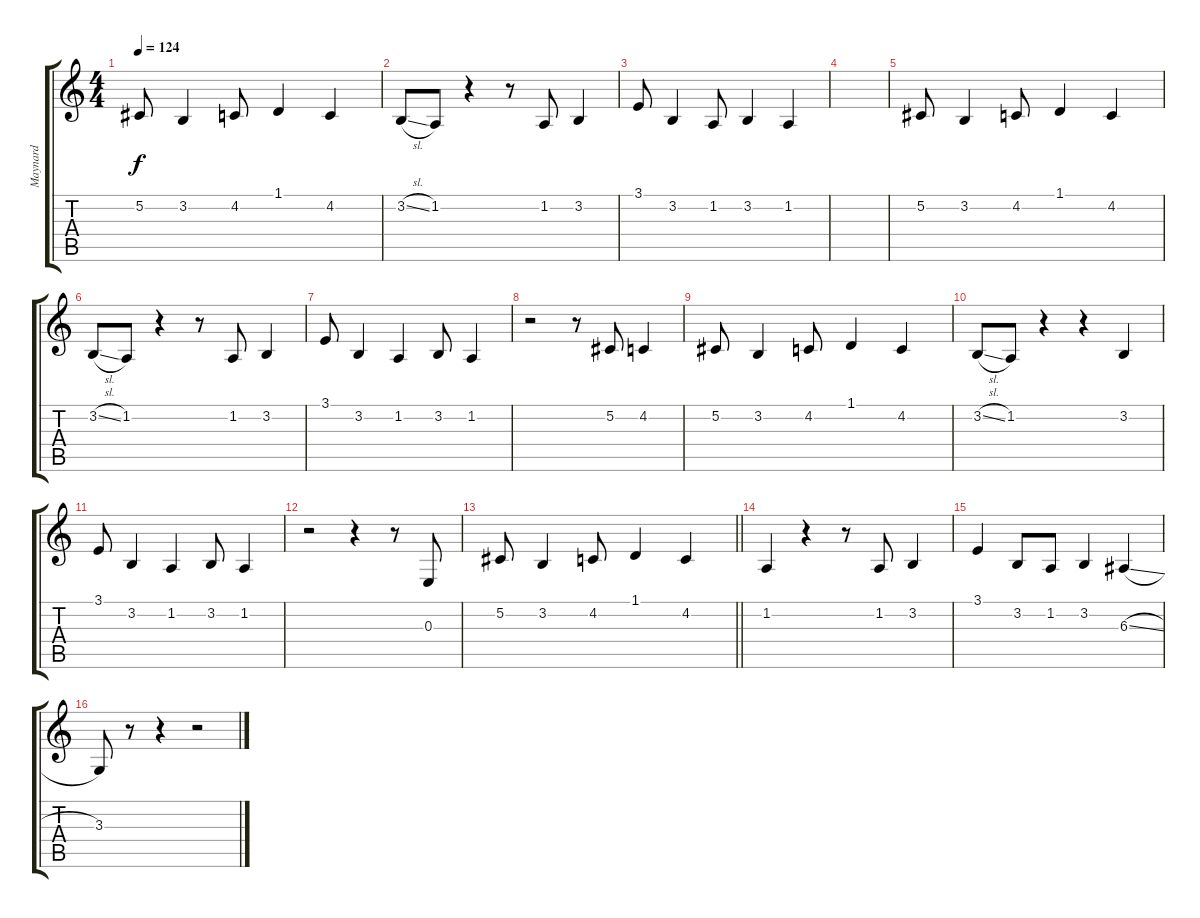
\track ("Maynard" "Maynard") {instrument synthstrings2}
\staff {score tabs}
\tuning (Db4 Ab3 E3 B2 Gb2 Db2) {hide}
\ts (4 4)
\tempo 124
\clef g2
\ks c
5.2.8{dy f} 3.2.4 4.2.8 1.1.4 4.2.4 |
3.2{sl}.8 1.2.8 r.4 r.8 1.2.8 3.2.4 |
3.1.8 3.2.4 1.2.8 3.2.4 1.2.4 |
|
5.2.8 3.2.4 4.2.8 1.1.4 4.2.4 |
3.2{sl}.8 1.2.8 r.4 r.8 1.2.8 3.2.4 |
3.1.8 3.2.4 1.2.4 3.2.8 1.2.4 |
r.2 r.8 5.2.8 4.2.4 |
5.2.8 3.2.4 4.2.8 1.1.4 4.2.4 |
3.2{sl}.8 1.2.8 r.4 r.4 3.2.4 |
3.1.8 3.2.4 1.2.4 3.2.8 1.2.4 |
r.2 r.4 r.8 0.3.8 |
\barLineRight lightlight
5.2.8 3.2.4 4.2.8 1.1.4 4.2.4 |
1.2.4 r.4 r.8 1.2.8 3.2.4 |
3.1.4 3.2.8 1.2.8 3.2.4 6.3{sl}.4 |
3.3.8 r.8 r.4 r.2
